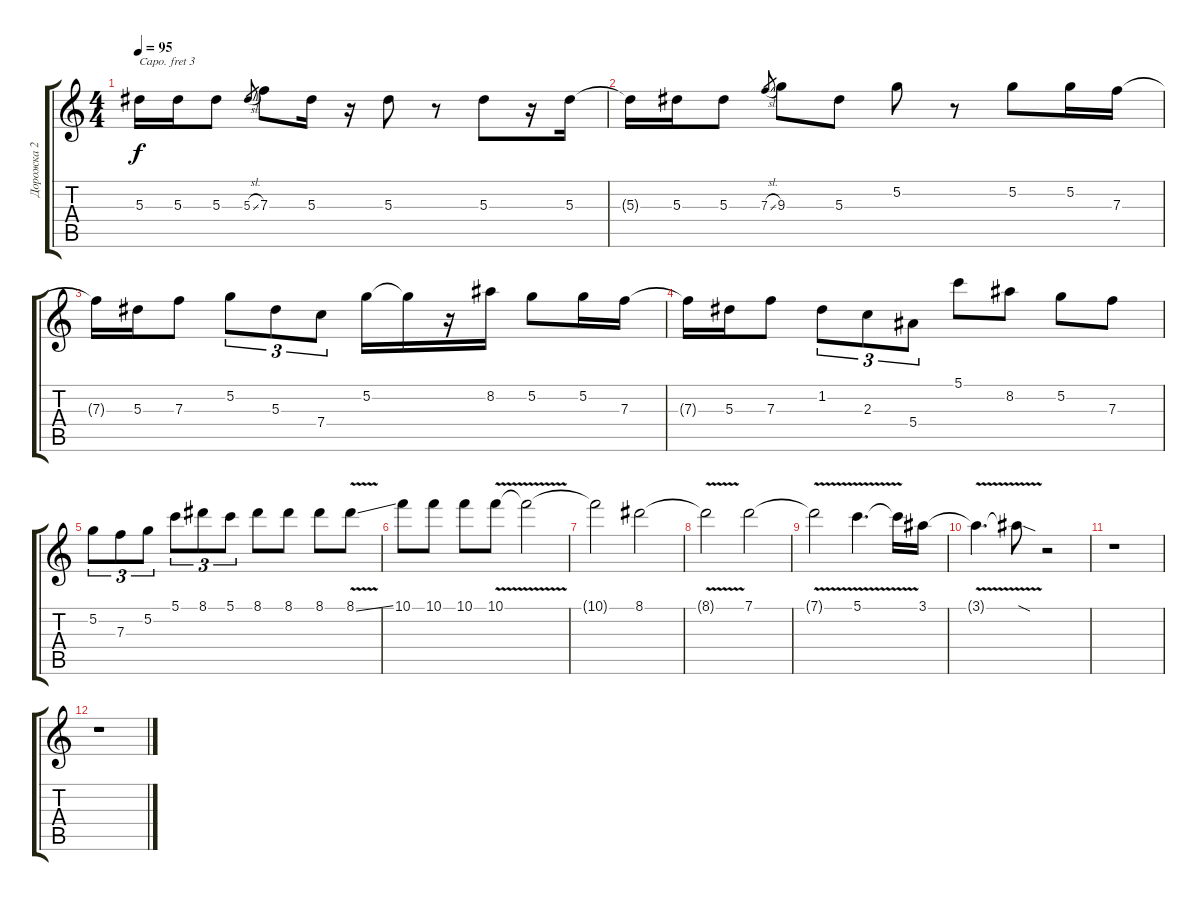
\track ("Дорожка 2" "Дорожка 2") {instrument acousticguitarsteel}
\staff {score tabs}
\capo 3
\tuning (E4 B3 G3 D3 A2 E2) {hide}
\ts (4 4)
\tempo 95
\clef g2
\ks c
5.3{t}.16{dy f} 5.3.16 5.3.8 5.3{sl}.8{gr} 7.3.8 5.3.16 r.16 5.3.8 r.8 5.3.8 r.16 5.3.16 |
5.3{t}.16 5.3.16 5.3.8 7.3{sl}.8{gr} 9.3.8 5.3.8 5.2.8 r.8 5.2.8 5.2.16 7.3.16 |
7.3{t}.16 5.3.16 7.3.8 5.2.8{tu (3 2)} 5.3.8{tu (3 2)} 7.4.8{tu (3 2)} 5.2.16 5.2{t}.16 r.16 8.2.16 5.2.8 5.2.16 7.3.16 |
7.3{t}.16 5.3.16 7.3.8 1.2.8{tu (3 2)} 2.3.8{tu (3 2)} 5.4.8{tu (3 2)} 5.1.8 8.2.8 5.2.8 7.3.8 |
5.2.8{tu (3 2)} 7.3.8{tu (3 2)} 5.2.8{tu (3 2)} 5.1.8{tu (3 2)} 8.1.8{tu (3 2)} 5.1.8{tu (3 2)} 8.1.8 8.1.8 8.1.8 8.1{v ss}.8 |
10.1.8 10.1.8 10.1.8 10.1{v}.8 10.1{t}.2 |
10.1{t}.2 8.1.2 |
8.1{v t}.2 7.1.2 |
7.1{v t}.2 5.1{v}.4{d} 5.1{t}.16 3.1.16 |
3.1{v t}.4{d} 3.1{sod t}.8 r.2 |
r.1 |
r.1
